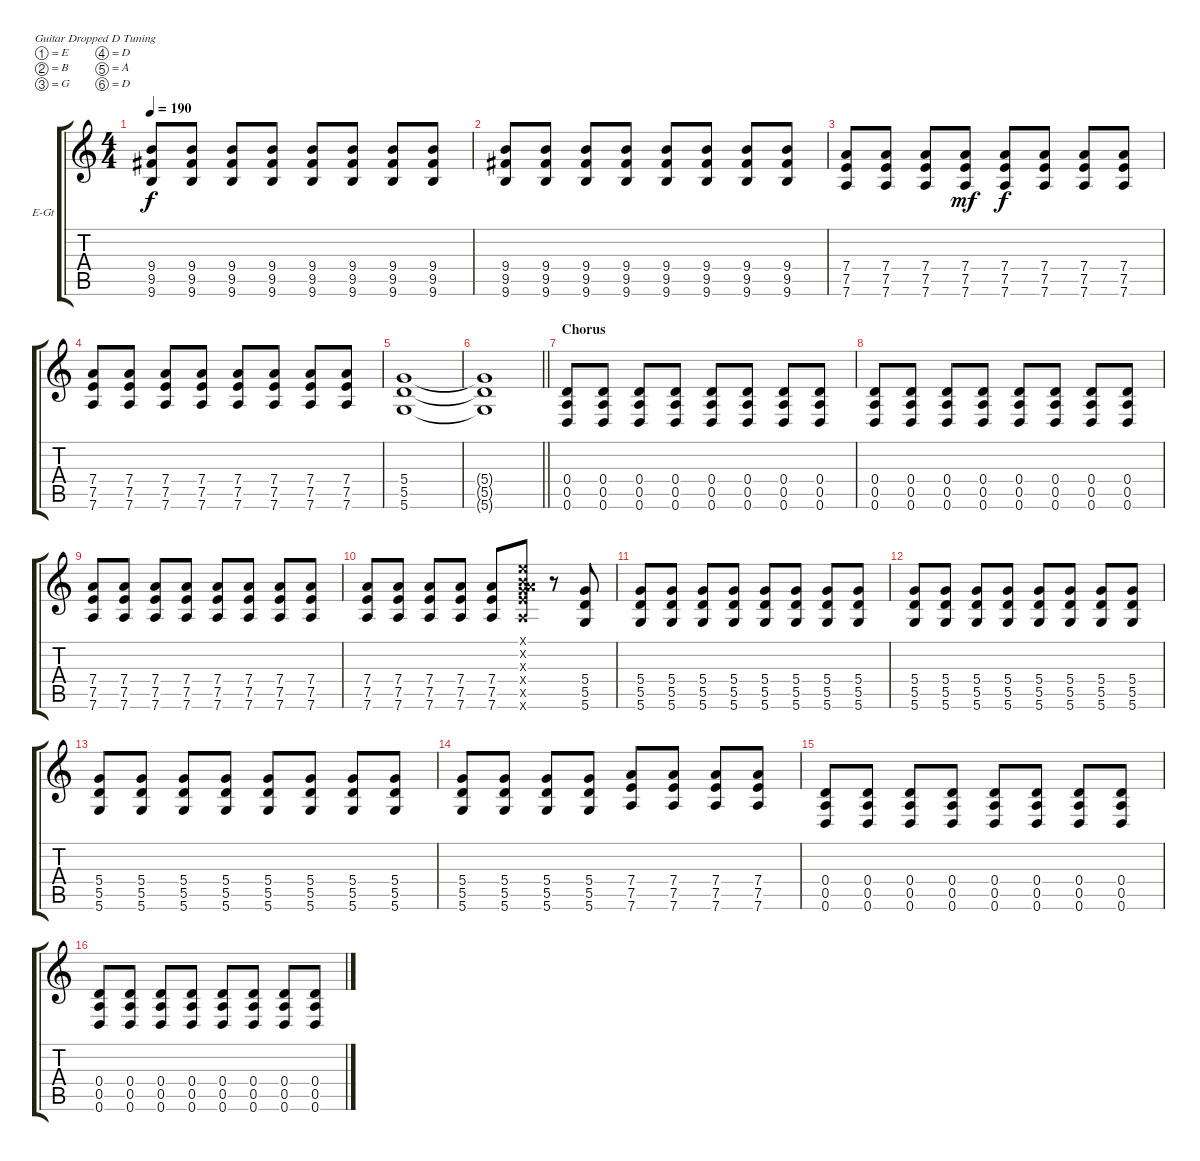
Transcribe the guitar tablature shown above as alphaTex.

\bracketExtendMode groupsimilarinstruments
\firstSystemTrackNameOrientation horizontal
\otherSystemsTrackNameOrientation horizontal
\track ("Alex" "E-Gt") {instrument distortionguitar}
\staff {score tabs}
\tuning (E4 B3 G3 D3 A2 D2)
\ts (4 4)
\tempo 190
\clef g2
\ks c
(9.5 9.6 9.4).8{dy f} (9.5 9.6 9.4).8 (9.5 9.6 9.4).8 (9.5 9.6 9.4).8 (9.5 9.6 9.4).8 (9.5 9.6 9.4).8 (9.5 9.6 9.4).8 (9.5 9.6 9.4).8 |
(9.5 9.6 9.4).8 (9.5 9.6 9.4).8 (9.5 9.6 9.4).8 (9.5 9.6 9.4).8 (9.5 9.6 9.4).8 (9.5 9.6 9.4).8 (9.5 9.6 9.4).8 (9.5 9.6 9.4).8 |
(7.5 7.6 7.4).8 (7.4 7.5 7.6).8 (7.5 7.6 7.4).8 (7.6 7.5 7.4).8{dy mf} (7.5 7.6 7.4).8{dy f} (7.6 7.5 7.4).8 (7.5 7.6 7.4).8 (7.5 7.6 7.4).8 |
(7.5 7.6 7.4).8 (7.5 7.6 7.4).8 (7.5 7.6 7.4).8 (7.5 7.6 7.4).8 (7.5 7.6 7.4).8 (7.5 7.6 7.4).8 (7.5 7.6 7.4).8 (7.5 7.6 7.4).8 |
(5.4 5.5 5.6).1 |
\barLineRight lightlight
(5.4{t} 5.5{t} 5.6{t}).1 |
\section ("" "Chorus")
(0.4 0.5 0.6).8 (0.4 0.5 0.6).8 (0.4 0.5 0.6).8 (0.4 0.5 0.6).8 (0.4 0.5 0.6).8 (0.4 0.5 0.6).8 (0.4 0.5 0.6).8 (0.4 0.5 0.6).8 |
(0.4 0.5 0.6).8 (0.4 0.5 0.6).8 (0.4 0.5 0.6).8 (0.4 0.5 0.6).8 (0.4 0.5 0.6).8 (0.4 0.5 0.6).8 (0.4 0.5 0.6).8 (0.4 0.5 0.6).8 |
(7.4 7.5 7.6).8 (7.4 7.5 7.6).8 (7.4 7.5 7.6).8 (7.4 7.5 7.6).8 (7.4 7.5 7.6).8 (7.4 7.5 7.6).8 (7.4 7.5 7.6).8 (7.4 7.5 7.6).8 |
(7.4 7.5 7.6).8 (7.4 7.5 7.6).8 (7.4 7.5 7.6).8 (7.4 7.5 7.6).8 (7.4 7.5 7.6).8 (7.4{x} 7.5{x} 7.6{x} 0.3{x} 0.2{x} 0.1{x}).8 r.8 (5.6 5.5 5.4).8 |
(5.4 5.5 5.6).8 (5.4 5.5 5.6).8 (5.4 5.5 5.6).8 (5.4 5.5 5.6).8 (5.4 5.5 5.6).8 (5.4 5.5 5.6).8 (5.4 5.5 5.6).8 (5.4 5.5 5.6).8 |
(5.4 5.5 5.6).8 (5.4 5.5 5.6).8 (5.4 5.5 5.6).8 (5.4 5.5 5.6).8 (5.4 5.5 5.6).8 (5.4 5.5 5.6).8 (5.4 5.5 5.6).8 (5.4 5.5 5.6).8 |
(5.4 5.5 5.6).8 (5.4 5.5 5.6).8 (5.4 5.5 5.6).8 (5.4 5.5 5.6).8 (5.4 5.5 5.6).8 (5.4 5.5 5.6).8 (5.4 5.5 5.6).8 (5.4 5.5 5.6).8 |
(5.4 5.5 5.6).8 (5.4 5.5 5.6).8 (5.4 5.5 5.6).8 (5.4 5.5 5.6).8 (7.4 7.5 7.6).8 (7.4 7.5 7.6).8 (7.4 7.5 7.6).8 (7.4 7.5 7.6).8 |
(0.4 0.5 0.6).8 (0.4 0.5 0.6).8 (0.4 0.5 0.6).8 (0.4 0.5 0.6).8 (0.4 0.5 0.6).8 (0.4 0.5 0.6).8 (0.4 0.5 0.6).8 (0.4 0.5 0.6).8 |
(0.4 0.5 0.6).8 (0.4 0.5 0.6).8 (0.4 0.5 0.6).8 (0.4 0.5 0.6).8 (0.4 0.5 0.6).8 (0.4 0.5 0.6).8 (0.4 0.5 0.6).8 (0.4 0.5 0.6).8
